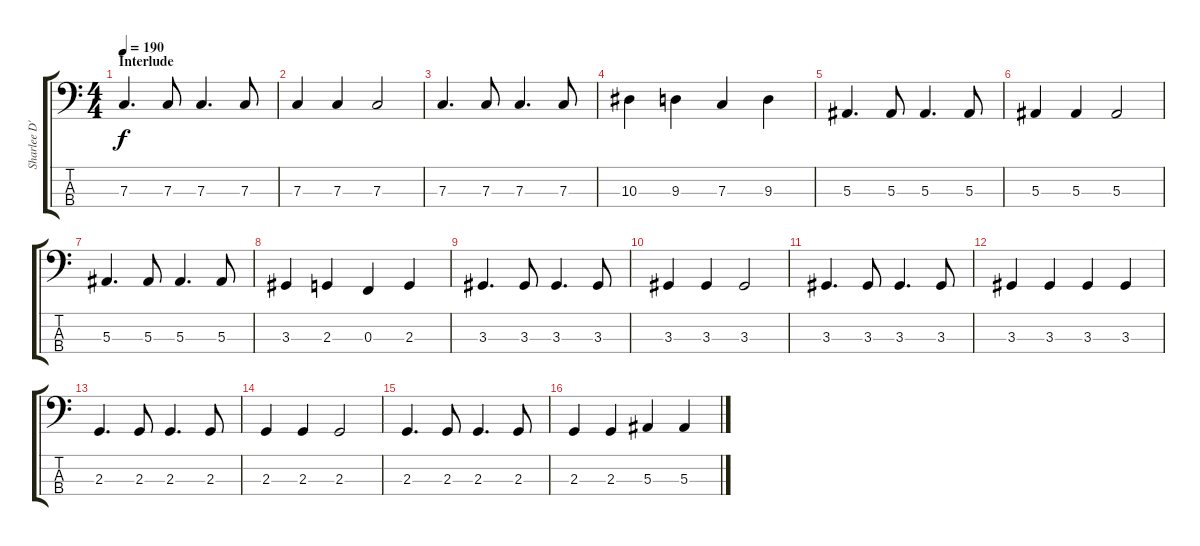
\track ("Sharlee D'Angelo" "Sharlee D'") {instrument electricbasspick}
\staff {score tabs}
\tuning (Eb2 Bb1 F1 C1) {hide}
\ts (4 4)
\section ("" "Interlude")
\tempo 190
\clef f4
\ks c
7.3.4{d dy f} 7.3.8 7.3.4{d} 7.3.8 |
7.3.4 7.3.4 7.3.2 |
7.3.4{d} 7.3.8 7.3.4{d} 7.3.8 |
10.3.4 9.3.4 7.3.4 9.3.4 |
5.3.4{d} 5.3.8 5.3.4{d} 5.3.8 |
5.3.4 5.3.4 5.3.2 |
5.3.4{d} 5.3.8 5.3.4{d} 5.3.8 |
3.3.4 2.3.4 0.3.4 2.3.4 |
3.3.4{d} 3.3.8 3.3.4{d} 3.3.8 |
3.3.4 3.3.4 3.3.2 |
3.3.4{d} 3.3.8 3.3.4{d} 3.3.8 |
3.3.4 3.3.4 3.3.4 3.3.4 |
2.3.4{d} 2.3.8 2.3.4{d} 2.3.8 |
2.3.4 2.3.4 2.3.2 |
2.3.4{d} 2.3.8 2.3.4{d} 2.3.8 |
2.3.4 2.3.4 5.3.4 5.3.4
